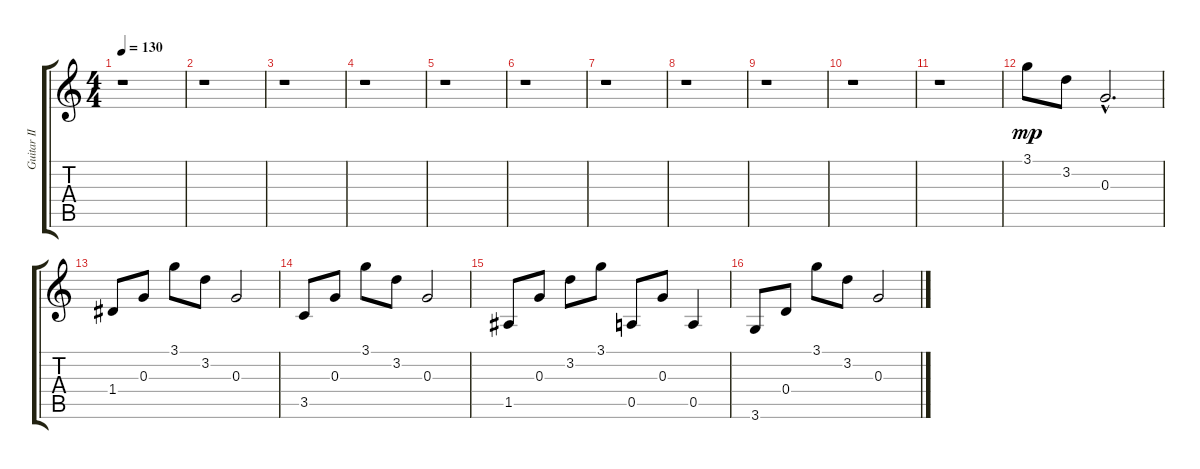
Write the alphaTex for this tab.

\track ("Guitar II" "Guitar II") {instrument electricguitarclean}
\staff {score tabs}
\tuning (E4 B3 G3 D3 A2 E2) {hide}
\ts (4 4)
\tempo 130
\clef g2
\ks c
r.1{dy mp} |
r.1 |
r.1 |
r.1 |
r.1 |
r.1 |
r.1 |
r.1 |
r.1 |
r.1 |
r.1 |
3.1.8 3.2.8 0.3{hac}.2{d} |
1.4.8 0.3.8 3.1.8 3.2.8 0.3.2 |
3.5.8 0.3.8 3.1.8 3.2.8 0.3.2 |
1.5.8 0.3.8 3.2.8 3.1.8 0.5.8 0.3.8 0.5.4 |
3.6.8 0.4.8 3.1.8 3.2.8 0.3.2
